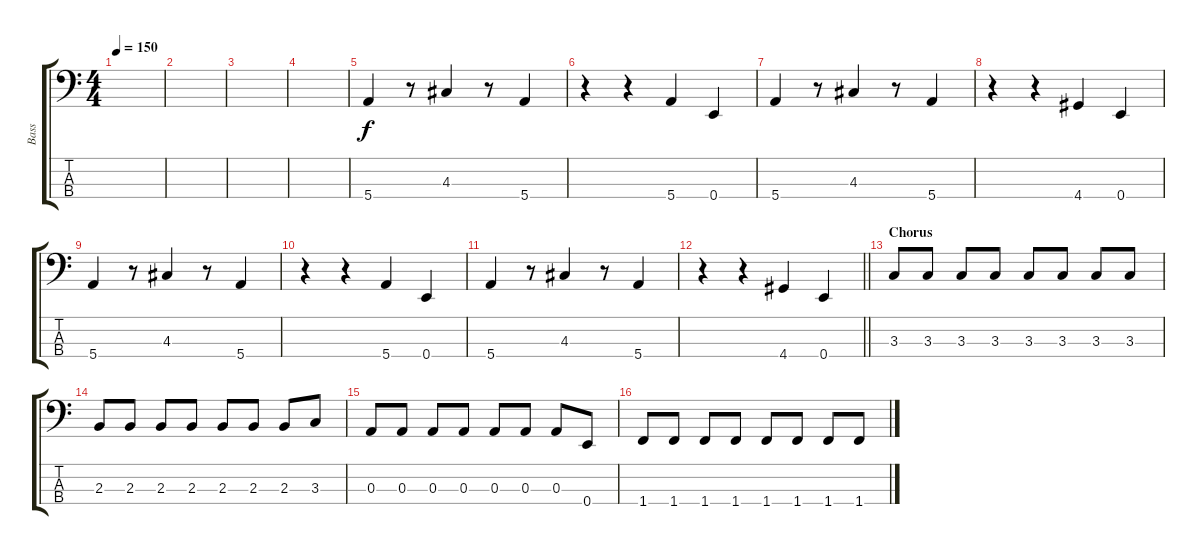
\track ("Bass" "Bass") {instrument electricbasspick}
\staff {score tabs}
\tuning (G2 D2 A1 E1) {hide}
\ts (4 4)
\tempo 150
\clef f4
\ks c
|
|
|
|
5.4.4 r.8 4.3.4 r.8 5.4.4 |
r.4 r.4 5.4.4 0.4.4 |
5.4.4 r.8 4.3.4 r.8 5.4.4 |
r.4 r.4 4.4.4 0.4.4 |
5.4.4 r.8 4.3.4 r.8 5.4.4 |
r.4 r.4 5.4.4 0.4.4 |
5.4.4 r.8 4.3.4 r.8 5.4.4 |
\barLineRight lightlight
r.4 r.4 4.4.4 0.4.4 |
\section ("" "Chorus")
3.3.8 3.3.8 3.3.8 3.3.8 3.3.8 3.3.8 3.3.8 3.3.8 |
2.3.8 2.3.8 2.3.8 2.3.8 2.3.8 2.3.8 2.3.8 3.3.8 |
0.3.8 0.3.8 0.3.8 0.3.8 0.3.8 0.3.8 0.3.8 0.4.8 |
1.4.8 1.4.8 1.4.8 1.4.8 1.4.8 1.4.8 1.4.8 1.4.8
